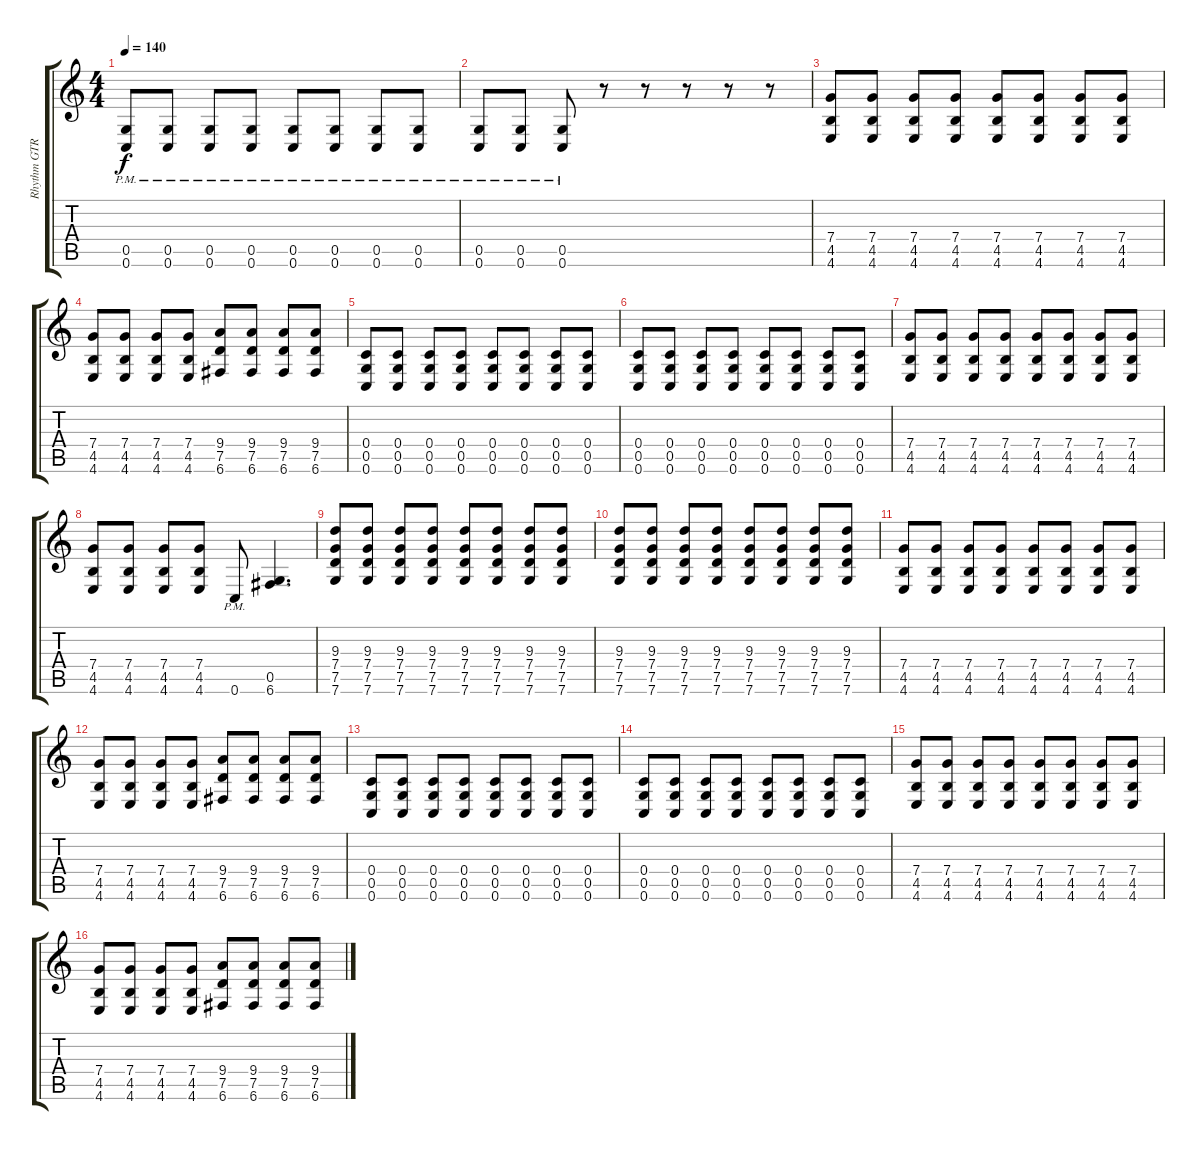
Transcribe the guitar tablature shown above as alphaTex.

\track ("Rhythm GTR L" "Rhythm GTR") {instrument overdrivenguitar}
\staff {score tabs}
\tuning (D4 A3 F3 C3 G2 C2) {hide}
\ts (4 4)
\tempo 140
\clef g2
\ks c
(0.5{pm} 0.6{pm}).8{dy f} (0.5{pm} 0.6{pm}).8 (0.5{pm} 0.6{pm}).8 (0.5{pm} 0.6{pm}).8 (0.5{pm} 0.6{pm}).8 (0.5{pm} 0.6{pm}).8 (0.5{pm} 0.6{pm}).8 (0.5{pm} 0.6{pm}).8 |
(0.5{pm} 0.6{pm}).8 (0.5{pm} 0.6{pm}).8 (0.5{pm} 0.6{pm}).8 r.8 r.8 r.8 r.8 r.8 |
(7.4 4.5 4.6).8 (7.4 4.5 4.6).8 (7.4 4.5 4.6).8 (7.4 4.5 4.6).8 (7.4 4.5 4.6).8 (7.4 4.5 4.6).8 (7.4 4.5 4.6).8 (7.4 4.5 4.6).8 |
(7.4 4.5 4.6).8 (7.4 4.5 4.6).8 (7.4 4.5 4.6).8 (7.4 4.5 4.6).8 (9.4 7.5 6.6).8 (9.4 7.5 6.6).8 (9.4 7.5 6.6).8 (9.4 7.5 6.6).8 |
(0.4 0.5 0.6).8 (0.4 0.5 0.6).8 (0.4 0.5 0.6).8 (0.4 0.5 0.6).8 (0.4 0.5 0.6).8 (0.4 0.5 0.6).8 (0.4 0.5 0.6).8 (0.4 0.5 0.6).8 |
(0.4 0.5 0.6).8 (0.4 0.5 0.6).8 (0.4 0.5 0.6).8 (0.4 0.5 0.6).8 (0.4 0.5 0.6).8 (0.4 0.5 0.6).8 (0.4 0.5 0.6).8 (0.4 0.5 0.6).8 |
(7.4 4.5 4.6).8 (7.4 4.5 4.6).8 (7.4 4.5 4.6).8 (7.4 4.5 4.6).8 (7.4 4.5 4.6).8 (7.4 4.5 4.6).8 (7.4 4.5 4.6).8 (7.4 4.5 4.6).8 |
(7.4 4.5 4.6).8 (7.4 4.5 4.6).8 (7.4 4.5 4.6).8 (7.4 4.5 4.6).8 0.6{pm}.8 (0.5 6.6).4{d} |
(9.3 7.4 7.5 7.6).8 (9.3 7.4 7.5 7.6).8 (9.3 7.4 7.5 7.6).8 (9.3 7.4 7.5 7.6).8 (9.3 7.4 7.5 7.6).8 (9.3 7.4 7.5 7.6).8 (9.3 7.4 7.5 7.6).8 (9.3 7.4 7.5 7.6).8 |
(9.3 7.4 7.5 7.6).8 (9.3 7.4 7.5 7.6).8 (9.3 7.4 7.5 7.6).8 (9.3 7.4 7.5 7.6).8 (9.3 7.4 7.5 7.6).8 (9.3 7.4 7.5 7.6).8 (9.3 7.4 7.5 7.6).8 (9.3 7.4 7.5 7.6).8 |
(7.4 4.5 4.6).8 (7.4 4.5 4.6).8 (7.4 4.5 4.6).8 (7.4 4.5 4.6).8 (7.4 4.5 4.6).8 (7.4 4.5 4.6).8 (7.4 4.5 4.6).8 (7.4 4.5 4.6).8 |
(7.4 4.5 4.6).8 (7.4 4.5 4.6).8 (7.4 4.5 4.6).8 (7.4 4.5 4.6).8 (9.4 7.5 6.6).8 (9.4 7.5 6.6).8 (9.4 7.5 6.6).8 (9.4 7.5 6.6).8 |
(0.4 0.5 0.6).8 (0.4 0.5 0.6).8 (0.4 0.5 0.6).8 (0.4 0.5 0.6).8 (0.4 0.5 0.6).8 (0.4 0.5 0.6).8 (0.4 0.5 0.6).8 (0.4 0.5 0.6).8 |
(0.4 0.5 0.6).8 (0.4 0.5 0.6).8 (0.4 0.5 0.6).8 (0.4 0.5 0.6).8 (0.4 0.5 0.6).8 (0.4 0.5 0.6).8 (0.4 0.5 0.6).8 (0.4 0.5 0.6).8 |
(7.4 4.5 4.6).8 (7.4 4.5 4.6).8 (7.4 4.5 4.6).8 (7.4 4.5 4.6).8 (7.4 4.5 4.6).8 (7.4 4.5 4.6).8 (7.4 4.5 4.6).8 (7.4 4.5 4.6).8 |
(7.4 4.5 4.6).8 (7.4 4.5 4.6).8 (7.4 4.5 4.6).8 (7.4 4.5 4.6).8 (9.4 7.5 6.6).8 (9.4 7.5 6.6).8 (9.4 7.5 6.6).8 (9.4 7.5 6.6).8
